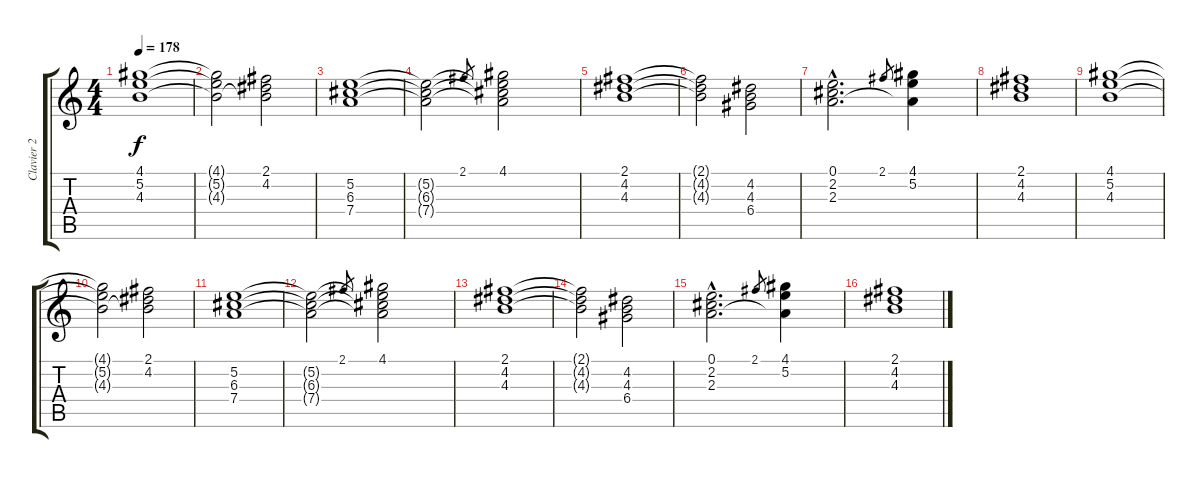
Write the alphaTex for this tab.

\track ("Clavier 2" "Clavier 2") {instrument rockorgan}
\staff {score tabs}
\tuning (E5 B4 G4 D4 A3 E3) {hide}
\ts (4 4)
\tempo 178
\clef g2
\ks c
(4.1 5.2 4.3).1{dy f} |
(4.1{t} 5.2{t} 4.3{t}).2 (2.1 4.2 4.3{t}).2 |
(5.2 6.3 7.4).1 |
(5.2{t} 6.3{t} 7.4{t}).2 2.1.8{gr} (4.1 5.2{t} 6.3{t} 7.4{t}).2 |
(2.1 4.2 4.3).1 |
(2.1{t} 4.2{t} 4.3{t}).2 (4.2 4.3 6.4).2 |
(0.1{hac} 2.2{hac} 2.3{hac}).2{d} 2.1.8{gr} (4.1 5.2 2.3{t}).4 |
(2.1 4.2 4.3).1 |
(4.1 5.2 4.3).1 |
(4.1{t} 5.2{t} 4.3{t}).2 (2.1 4.2 4.3{t}).2 |
(5.2 6.3 7.4).1 |
(5.2{t} 6.3{t} 7.4{t}).2 2.1.8{gr} (4.1 5.2{t} 6.3{t} 7.4{t}).2 |
(2.1 4.2 4.3).1 |
(2.1{t} 4.2{t} 4.3{t}).2 (4.2 4.3 6.4).2 |
(0.1{hac} 2.2{hac} 2.3{hac}).2{d} 2.1.8{gr} (4.1 5.2 2.3{t}).4 |
(2.1 4.2 4.3).1
